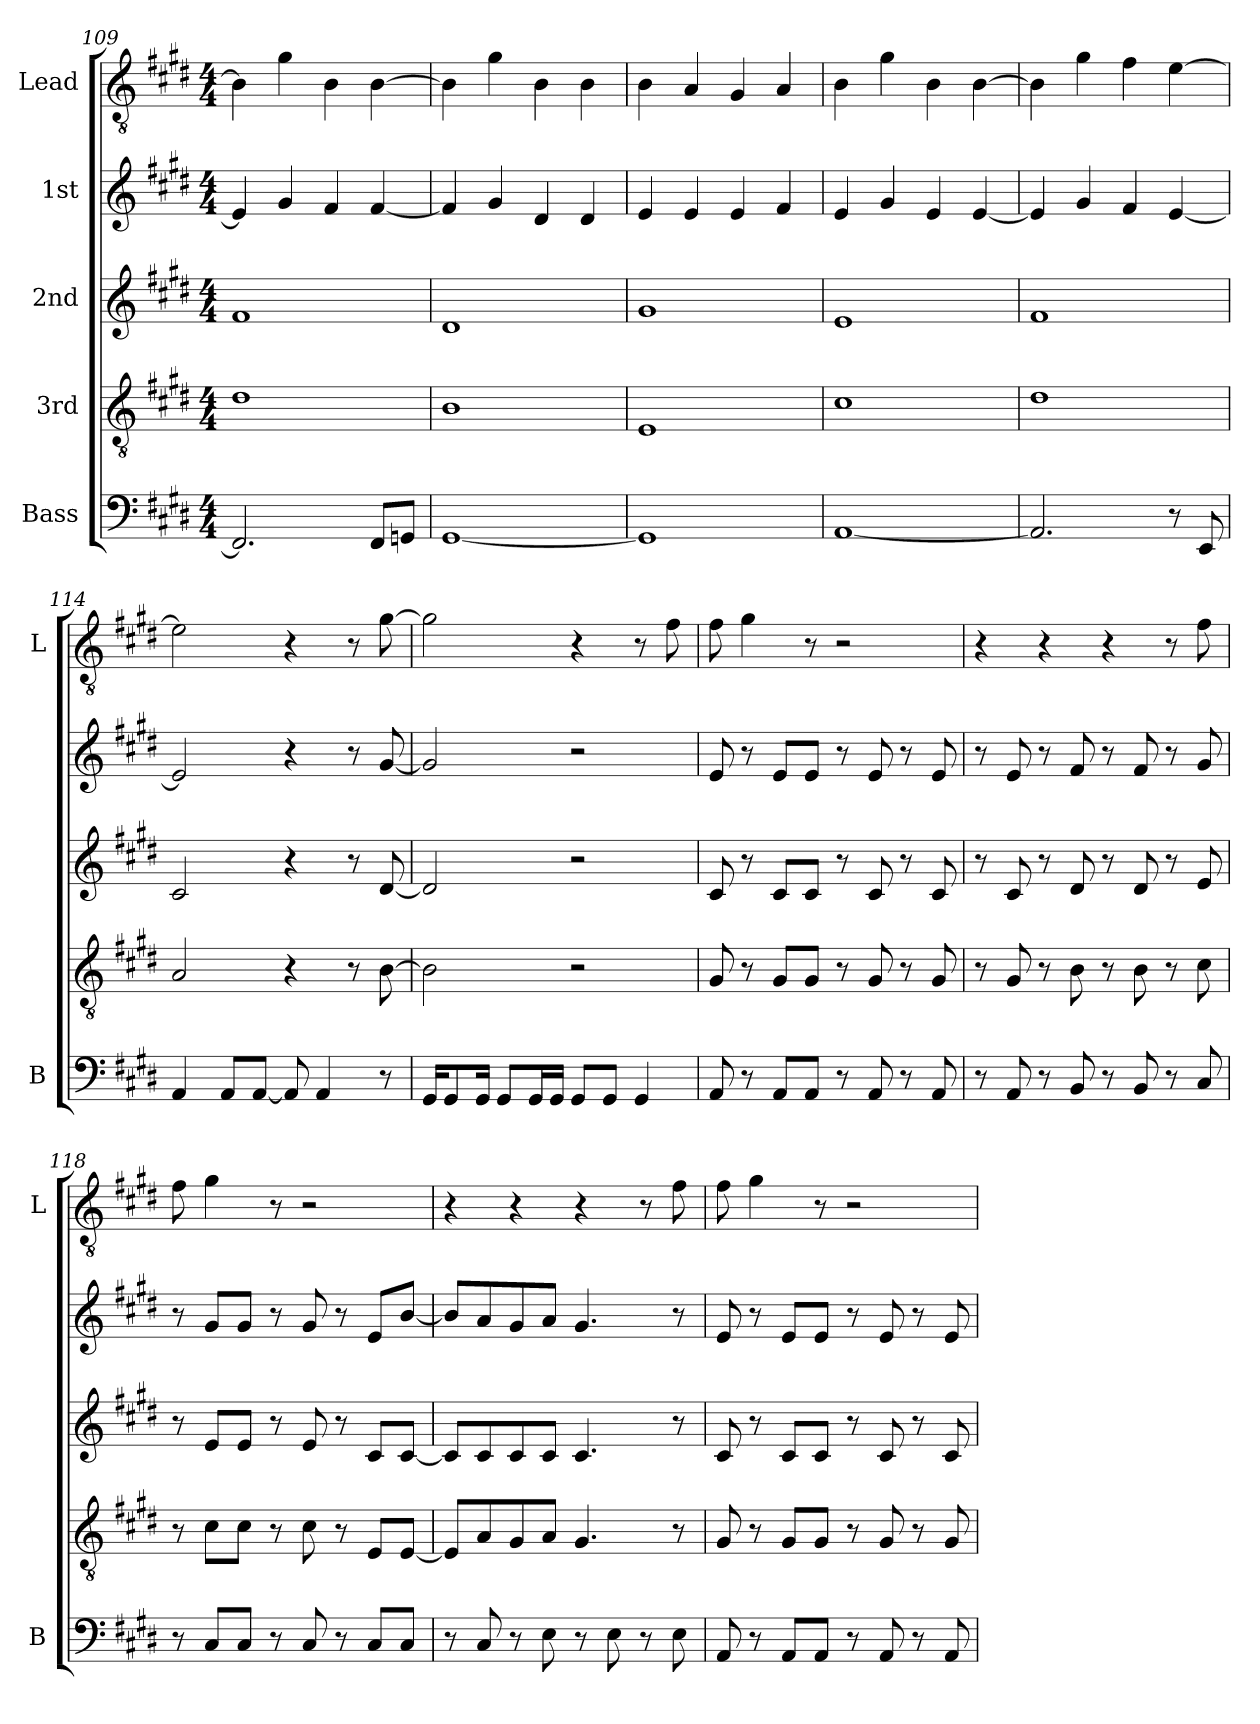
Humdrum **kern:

**kern	**kern	**kern	**kern	**kern
*part5	*part4	*part3	*part2	*part1
*staff5	*staff4	*staff3	*staff2	*staff1
*I"Bass	*I"3rd	*I"2nd	*I"1st	*I"Lead
*I'B	*	*	*	*I'L
*clefF4	*clefGv2	*clefG2	*clefG2	*clefGv2
*k[f#c#g#d#]	*k[f#c#g#d#]	*k[f#c#g#d#]	*k[f#c#g#d#]	*k[f#c#g#d#]
*M4/4	*M4/4	*M4/4	*M4/4	*M4/4
=109	=109	=109	=109	=109
2.FF#]	1d#	1f#	4e]	4B]
.	.	.	4g#	4g#
.	.	.	4f#	4B
8FF#L	.	.	[4f#	[4B
8GGnJ	.	.	.	.
=110	=110	=110	=110	=110
[1GG#	1B	1d#	4f#]	4B]
.	.	.	4g#	4g#
.	.	.	4d#	4B
.	.	.	4d#	4B
=111	=111	=111	=111	=111
1GG#]	1E	1g#	4e	4B
.	.	.	4e	4A
.	.	.	4e	4G#
.	.	.	4f#	4A
=112	=112	=112	=112	=112
[1AA	1c#	1e	4e	4B
.	.	.	4g#	4g#
.	.	.	4e	4B
.	.	.	[4e	[4B
=113	=113	=113	=113	=113
2.AA]	1d#	1f#	4e]	4B]
.	.	.	4g#	4g#
.	.	.	4f#	4f#
8r	.	.	[4e	[4e
8EE	.	.	.	.
=114	=114	=114	=114	=114
4AA	2A	2c#	2e]	2e]
8AAL	.	.	.	.
[8AAJ	.	.	.	.
8AA]	4r	4r	4r	4r
4AA	.	.	.	.
.	8r	8r	8r	8r
8r	[8B	[8d#	[8g#	[8g#
=115	=115	=115	=115	=115
16GG#KL	2B]	2d#]	2g#]	2g#]
8GG#	.	.	.	.
16GG#Jk	.	.	.	.
8GG#L	.	.	.	.
16GG#L	.	.	.	.
16GG#JJ	.	.	.	.
8GG#L	2r	2r	2r	4r
8GG#J	.	.	.	.
4GG#	.	.	.	8r
.	.	.	.	8f#
=116	=116	=116	=116	=116
8AA	8G#	8c#	8e	8f#
8r	8r	8r	8r	4g#
8AAL	8G#L	8c#L	8eL	.
8AAJ	8G#J	8c#J	8eJ	8r
8r	8r	8r	8r	2r
8AA	8G#	8c#	8e	.
8r	8r	8r	8r	.
8AA	8G#	8c#	8e	.
=117	=117	=117	=117	=117
8r	8r	8r	8r	4r
8AA	8G#	8c#	8e	.
8r	8r	8r	8r	4r
8BB	8B	8d#	8f#	.
8r	8r	8r	8r	4r
8BB	8B	8d#	8f#	.
8r	8r	8r	8r	8r
8C#	8c#	8e	8g#	8f#
=118	=118	=118	=118	=118
8r	8r	8r	8r	8f#
8C#L	8c#L	8eL	8g#L	4g#
8C#J	8c#J	8eJ	8g#J	.
8r	8r	8r	8r	8r
8C#	8c#	8e	8g#	2r
8r	8r	8r	8r	.
8C#L	8EL	8c#L	8eL	.
8C#J	[8EJ	[8c#J	[8bJ	.
=119	=119	=119	=119	=119
8r	8EL]	8c#L]	8bL]	4r
8C#	8A	8c#	8a	.
8r	8G#	8c#	8g#	4r
8E	8AJ	8c#J	8aJ	.
8r	4.G#	4.c#	4.g#	4r
8E	.	.	.	.
8r	.	.	.	8r
8E	8r	8r	8r	8f#
=120	=120	=120	=120	=120
8AA	8G#	8c#	8e	8f#
8r	8r	8r	8r	4g#
8AAL	8G#L	8c#L	8eL	.
8AAJ	8G#J	8c#J	8eJ	8r
8r	8r	8r	8r	2r
8AA	8G#	8c#	8e	.
8r	8r	8r	8r	.
8AA	8G#	8c#	8e	.
=	=	=	=	=
*-	*-	*-	*-	*-
